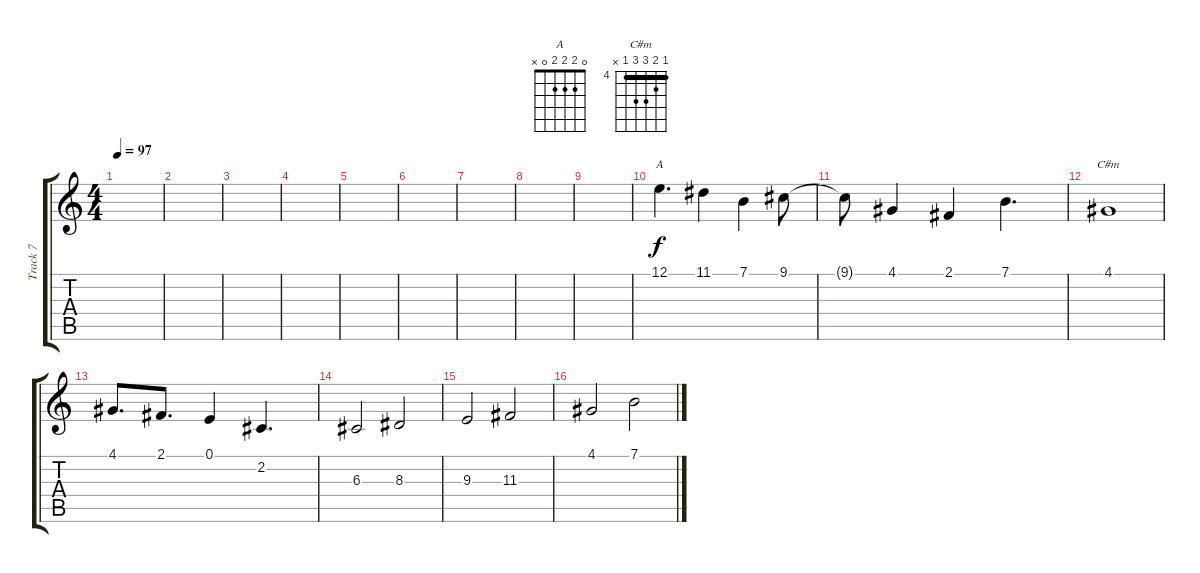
\track ("Track 7" "Track 7") {instrument tremolostrings}
\staff {score tabs}
\tuning (E4 B3 G3 D3 A2 E2) {hide}
\chord ("A" 0 2 2 2 0 x)
\chord ("C#m" 4 5 6 6 4 x) {firstfret 4 barre 4}
\ts (4 4)
\tempo 97
\clef g2
\ks c
|
|
|
|
|
|
|
|
|
12.1.4{d ch "A"} 11.1.4 7.1.4 9.1.8 |
9.1{t}.8 4.1.4 2.1.4 7.1.4{d} |
4.1.1{ch "C#m"} |
4.1.8{d} 2.1.8{d} 0.1.4 2.2.4{d} |
6.3.2 8.3.2 |
9.3.2 11.3.2 |
4.1.2 7.1.2
